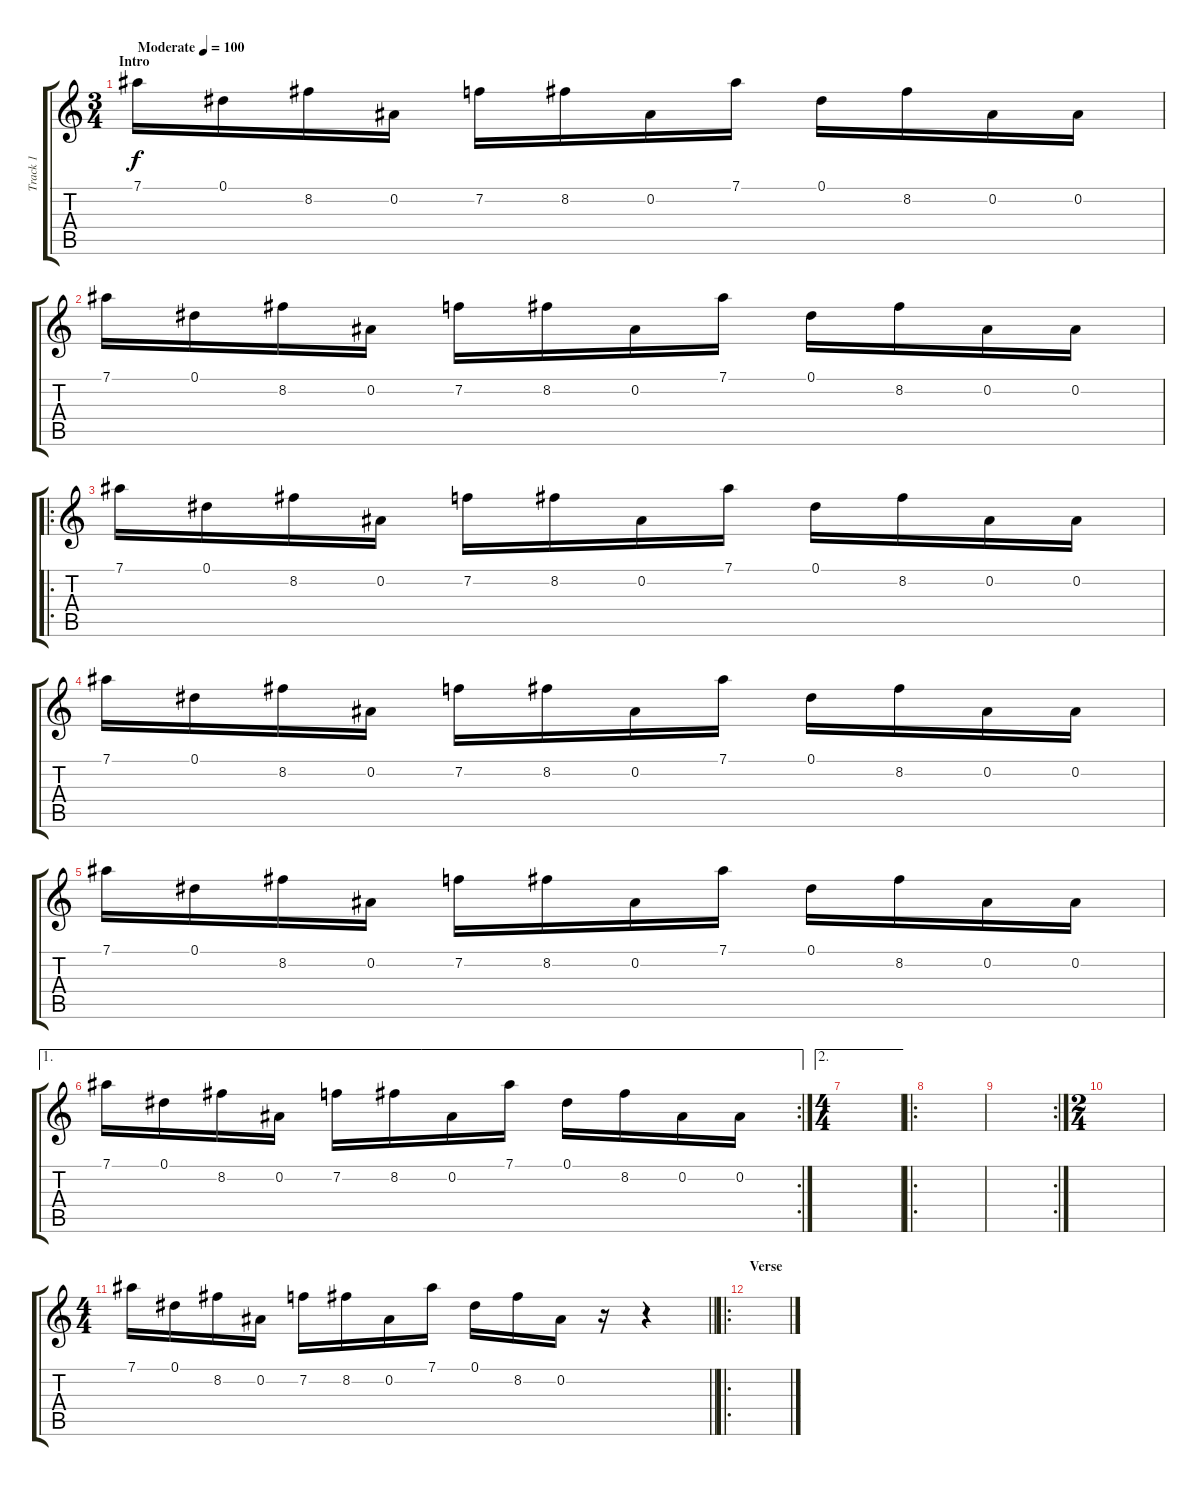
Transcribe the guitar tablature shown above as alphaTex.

\track ("Track 1" "Track 1") {instrument overdrivenguitar}
\staff {score tabs}
\tuning (Eb4 Bb3 Gb3 Db3 Ab2 Db2) {hide}
\ts (3 4)
\section ("" "Intro")
\tempo (100 "Moderate")
\clef g2
\ks c
7.1.16{dy f instrument overdrivenguitar} 0.1.16 8.2.16 0.2.16 7.2.16 8.2.16 0.2.16 7.1.16 0.1.16 8.2.16 0.2.16 0.2.16 |
7.1.16 0.1.16 8.2.16 0.2.16 7.2.16 8.2.16 0.2.16 7.1.16 0.1.16 8.2.16 0.2.16 0.2.16 |
\ro
7.1.16 0.1.16 8.2.16 0.2.16 7.2.16 8.2.16 0.2.16 7.1.16 0.1.16 8.2.16 0.2.16 0.2.16 |
7.1.16 0.1.16 8.2.16 0.2.16 7.2.16 8.2.16 0.2.16 7.1.16 0.1.16 8.2.16 0.2.16 0.2.16 |
7.1.16 0.1.16 8.2.16 0.2.16 7.2.16 8.2.16 0.2.16 7.1.16 0.1.16 8.2.16 0.2.16 0.2.16 |
\ae 1
\rc 2
7.1.16 0.1.16 8.2.16 0.2.16 7.2.16 8.2.16 0.2.16 7.1.16 0.1.16 8.2.16 0.2.16 0.2.16 |
\ae 2
\ts (4 4)
|
\ro
|
\rc 2
|
\ts (2 4)
|
\ts (4 4)
\barLineRight lightlight
7.1.16 0.1.16 8.2.16 0.2.16 7.2.16 8.2.16 0.2.16 7.1.16 0.1.16 8.2.16 0.2.16 r.16 r.4 |
\ro
\section ("" "Verse")
